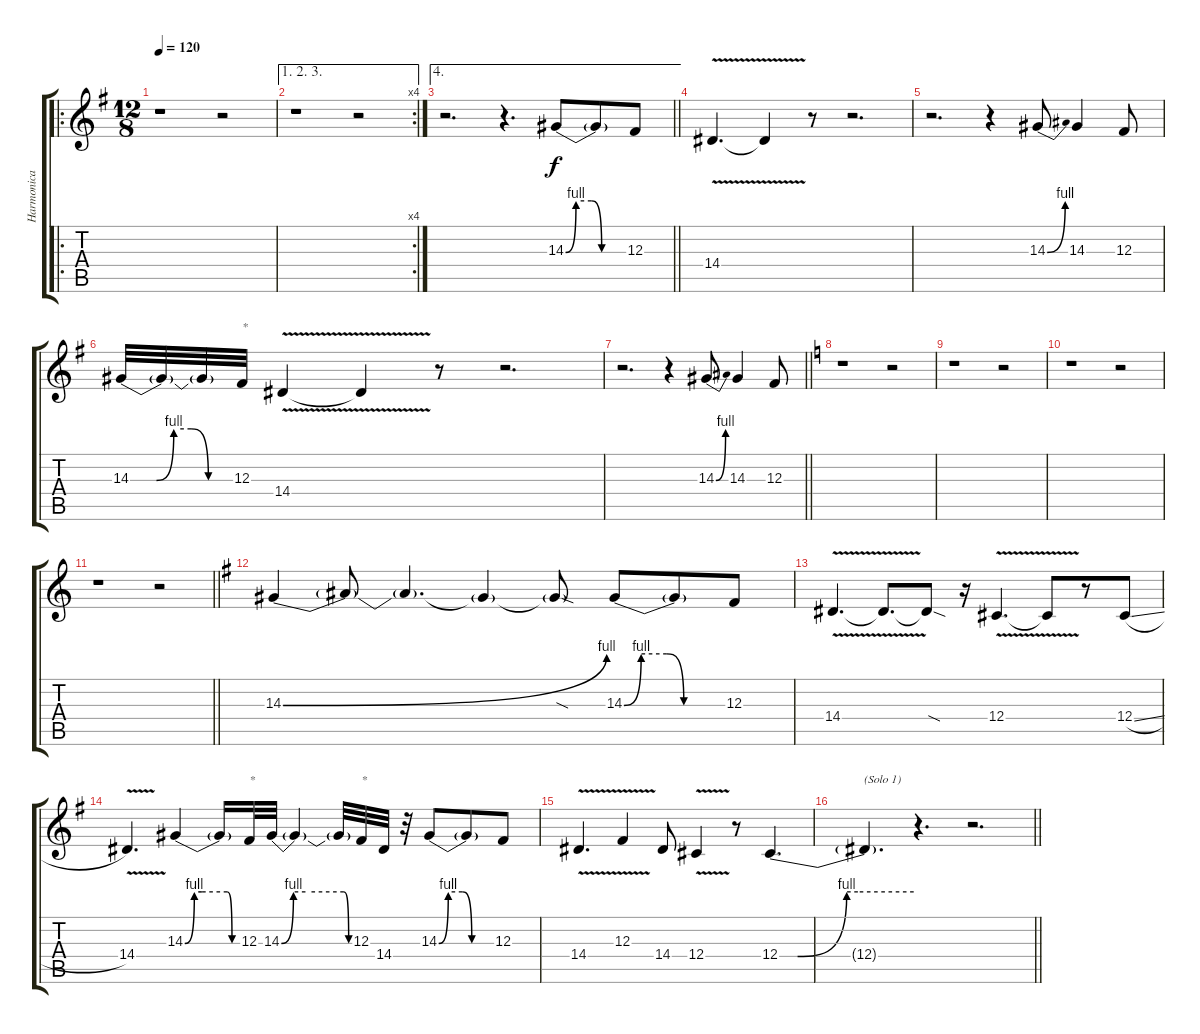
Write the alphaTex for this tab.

\track ("Harmonica" "Harmonica") {instrument harmonica}
\staff {score tabs}
\tuning (Eb4 Bb3 Gb3 Db3 Ab2 Eb2) {hide}
\ro
\ts (12 8)
\tempo 120
\clef g2
\ks eminor
r.1{dy f} r.2 |
\ae (1 2 3)
\rc 4
r.1 r.2 |
\ae 4
\barLineRight lightlight
r.2{d} r.4{d} 14.3{be (custom 0 0 10 4 25 4 35 0 60 0)}.8 14.3{t}.8 12.3.8 |
14.4{v}.4{d} 14.4{t}.4 r.8 r.2{d} |
r.2{d} r.4 14.3{be (bend 0 0 60 4)}.8 14.3.4 12.3.8 |
14.3{be (custom 0 0 15 0 25 4 35 4 45 0 60 0)}.32 14.3{t}.32 14.3{t}.32 12.3.32{txt "*"} 14.4{v}.4 14.4{t}.4 r.8 r.2{d} |
\barLineRight lightlight
r.2{d} r.4 14.3{be (bend 0 0 60 4)}.8 14.3.4 12.3.8 |
\ks aminor
r.1 r.2 |
r.1 r.2 |
r.1 r.2 |
\barLineRight lightlight
r.1 r.2 |
\ks eminor
14.3{be (bend 0 0 60 4)}.4 14.3{t}.8 14.3{t}.4{d} 14.3{t}.4 14.3{sod t}.8 14.3{be (custom 0 0 10 4 25 4 35 0 60 0)}.8 14.3{t}.8 12.3.8 |
14.4{v}.4{d} 14.4{t}.8{d} 14.4{sod t}.8 r.16 12.4{v}.4{d} 12.4{t}.8 r.8 12.4{sl}.8 |
14.4{v}.4{d} 14.3{be (custom 0 0 10 4 18 4 45 4 50 0 60 0)}.4 14.3{t}.16 12.3.32{txt "*"} 14.3{be (custom 0 0 10 4 20 4 52 4 56 0 60 0)}.32 14.3{t}.4 14.3{t}.32 12.3.32{txt "*"} 14.4.32 r.32 14.3{be (custom 0 0 10 4 25 4 35 0 60 0)}.8 14.3{t}.8 12.3.8 |
14.4{v}.4{d} 12.3{v}.4 14.4.8 12.4{v}.4 r.8 12.4{be (custom 0 0 8 0 30 4 35 4 60 4)}.4{d} |
\barLineRight lightlight
12.4{t}.4{d txt "(Solo 1)"} r.4{d} r.2{d}
